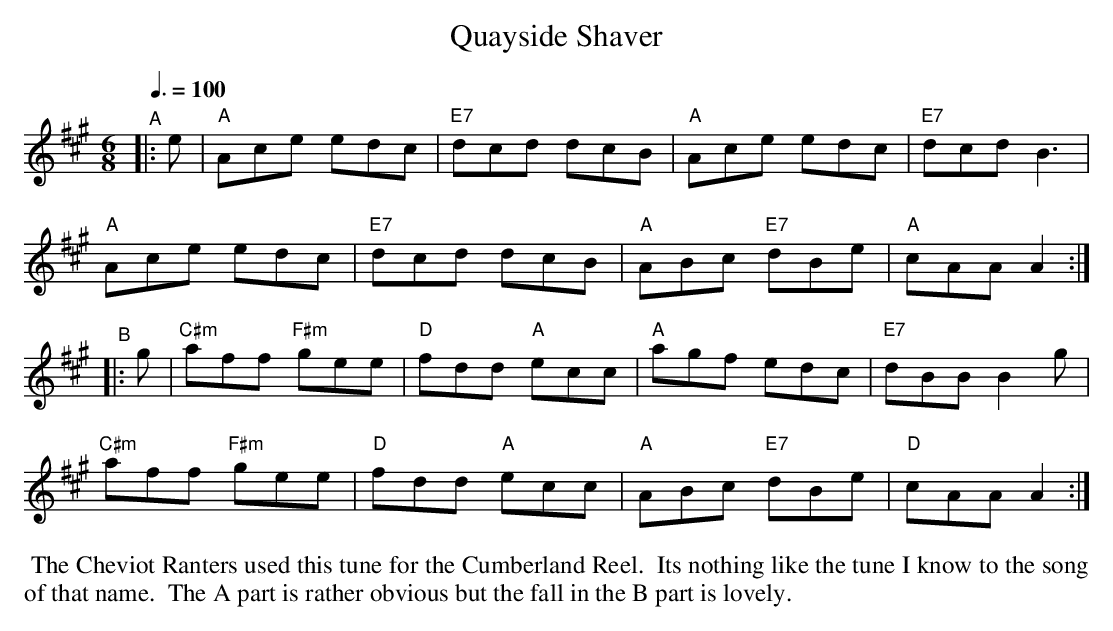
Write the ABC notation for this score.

X:1
T:Quayside Shaver
L:1/8
M:6/8
Q:3/8=100
K:A
"^A"|: e |\
"A"Ace edc | "E7"dcd dcB | "A"Ace     edc |"E7"dcd B3 |
"A"Ace edc | "E7"dcd dcB | "A"ABc "E7"dBe | "A"cAA A2 :|
"^B"|: g |\
"C#m"aff "F#m"gee | "D"fdd "A"ecc | "A"agf     edc |"E7"dBB B2g |
"C#m"aff "F#m"gee | "D"fdd "A"ecc | "A"ABc "E7"dBe | "D"cAA A2 :|
